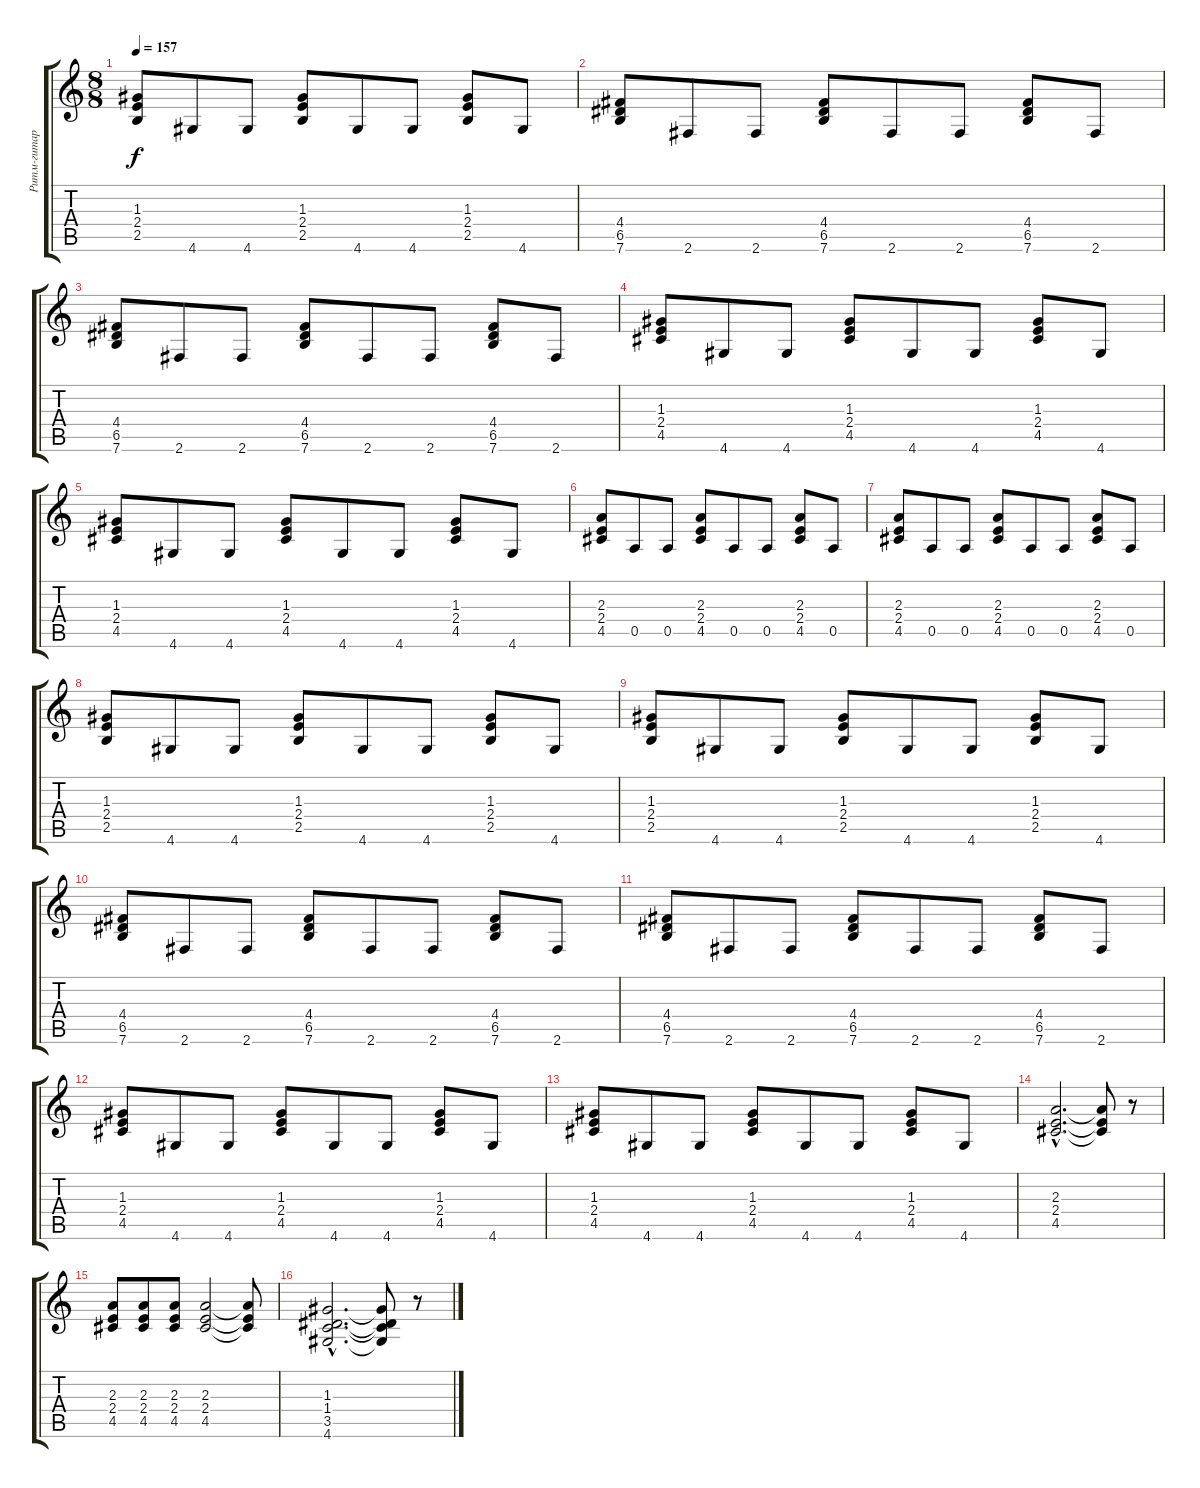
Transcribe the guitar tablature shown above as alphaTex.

\track ("Ритм-гитара" "Ритм-гитар") {instrument distortionguitar}
\staff {score tabs}
\tuning (E4 B3 G3 D3 A2 E2) {hide}
\ts (8 8)
\tempo 157
\clef g2
\ks c
(1.3 2.4 2.5).8{dy f} 4.6.8 4.6.8 (1.3 2.4 2.5).8 4.6.8 4.6.8 (1.3 2.4 2.5).8 4.6.8 |
(4.4 6.5 7.6).8 2.6.8 2.6.8 (4.4 6.5 7.6).8 2.6.8 2.6.8 (4.4 6.5 7.6).8 2.6.8 |
(4.4 6.5 7.6).8 2.6.8 2.6.8 (4.4 6.5 7.6).8 2.6.8 2.6.8 (4.4 6.5 7.6).8 2.6.8 |
(1.3 2.4 4.5).8 4.6.8 4.6.8 (1.3 2.4 4.5).8 4.6.8 4.6.8 (1.3 2.4 4.5).8 4.6.8 |
(1.3 2.4 4.5).8 4.6.8 4.6.8 (1.3 2.4 4.5).8 4.6.8 4.6.8 (1.3 2.4 4.5).8 4.6.8 |
(2.3 2.4 4.5).8 0.5.8 0.5.8 (2.3 2.4 4.5).8 0.5.8 0.5.8 (2.3 2.4 4.5).8 0.5.8 |
(2.3 2.4 4.5).8 0.5.8 0.5.8 (2.3 2.4 4.5).8 0.5.8 0.5.8 (2.3 2.4 4.5).8 0.5.8 |
(1.3 2.4 2.5).8 4.6.8 4.6.8 (1.3 2.4 2.5).8 4.6.8 4.6.8 (1.3 2.4 2.5).8 4.6.8 |
(1.3 2.4 2.5).8 4.6.8 4.6.8 (1.3 2.4 2.5).8 4.6.8 4.6.8 (1.3 2.4 2.5).8 4.6.8 |
(4.4 6.5 7.6).8 2.6.8 2.6.8 (4.4 6.5 7.6).8 2.6.8 2.6.8 (4.4 6.5 7.6).8 2.6.8 |
(4.4 6.5 7.6).8 2.6.8 2.6.8 (4.4 6.5 7.6).8 2.6.8 2.6.8 (4.4 6.5 7.6).8 2.6.8 |
(1.3 2.4 4.5).8 4.6.8 4.6.8 (1.3 2.4 4.5).8 4.6.8 4.6.8 (1.3 2.4 4.5).8 4.6.8 |
(1.3 2.4 4.5).8 4.6.8 4.6.8 (1.3 2.4 4.5).8 4.6.8 4.6.8 (1.3 2.4 4.5).8 4.6.8 |
(2.3{hac} 2.4{hac} 4.5{hac}).2{d} (2.3{t} 2.4{t} 4.5{t}).8 r.8 |
(2.3 2.4 4.5).8 (2.3 2.4 4.5).8 (2.3 2.4 4.5).8 (2.3 2.4 4.5).2 (2.3{t} 2.4{t} 4.5{t}).8 |
(1.3{hac} 1.4{hac} 3.5{hac} 4.6{hac}).2{d} (1.3{t} 1.4{t} 3.5{t} 4.6{t}).8 r.8
